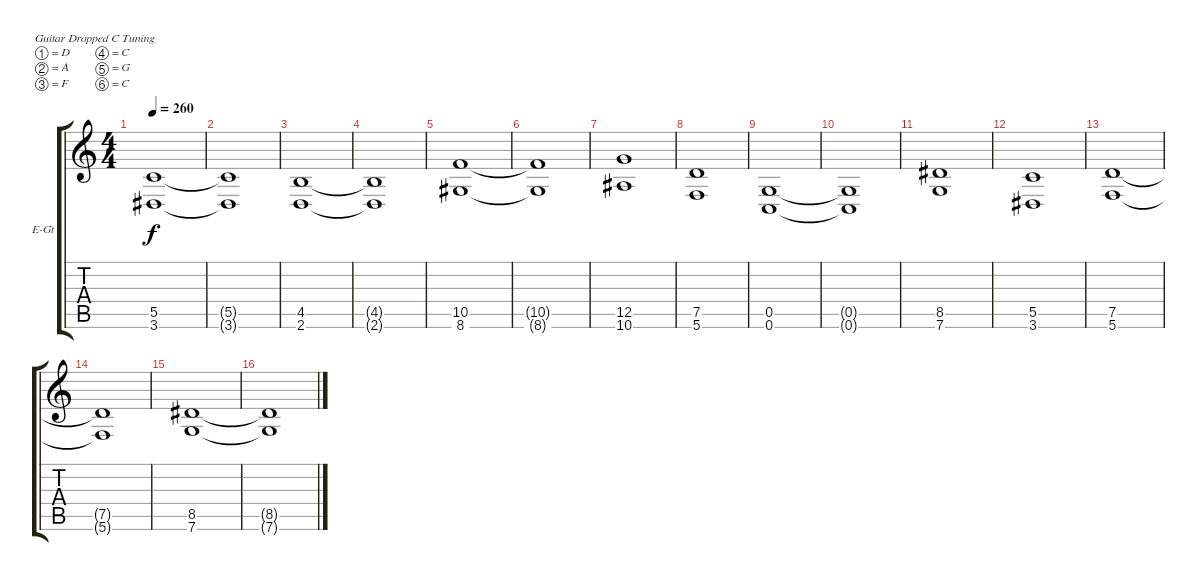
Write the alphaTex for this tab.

\bracketExtendMode groupsimilarinstruments
\firstSystemTrackNameOrientation horizontal
\otherSystemsTrackNameOrientation horizontal
\track ("Sal" "E-Gt") {instrument distortionguitar}
\staff {score tabs}
\tuning (D4 A3 F3 C3 G2 C2)
\ts (4 4)
\tempo 260
\clef g2
\ks c
(5.5 3.6).1{dy f} |
(5.5{t} 3.6{t}).1 |
(4.5 2.6).1 |
(4.5{t} 2.6{t}).1 |
(10.5 8.6).1 |
(10.5{t} 8.6{t}).1 |
(12.5 10.6).1 |
(7.5 5.6).1 |
(0.5 0.6).1 |
(0.5{t} 0.6{t}).1 |
(8.5 7.6).1 |
(5.5 3.6).1 |
(7.5 5.6).1 |
(7.5{t} 5.6{t}).1 |
(8.5 7.6).1 |
(8.5{t} 7.6{t}).1
